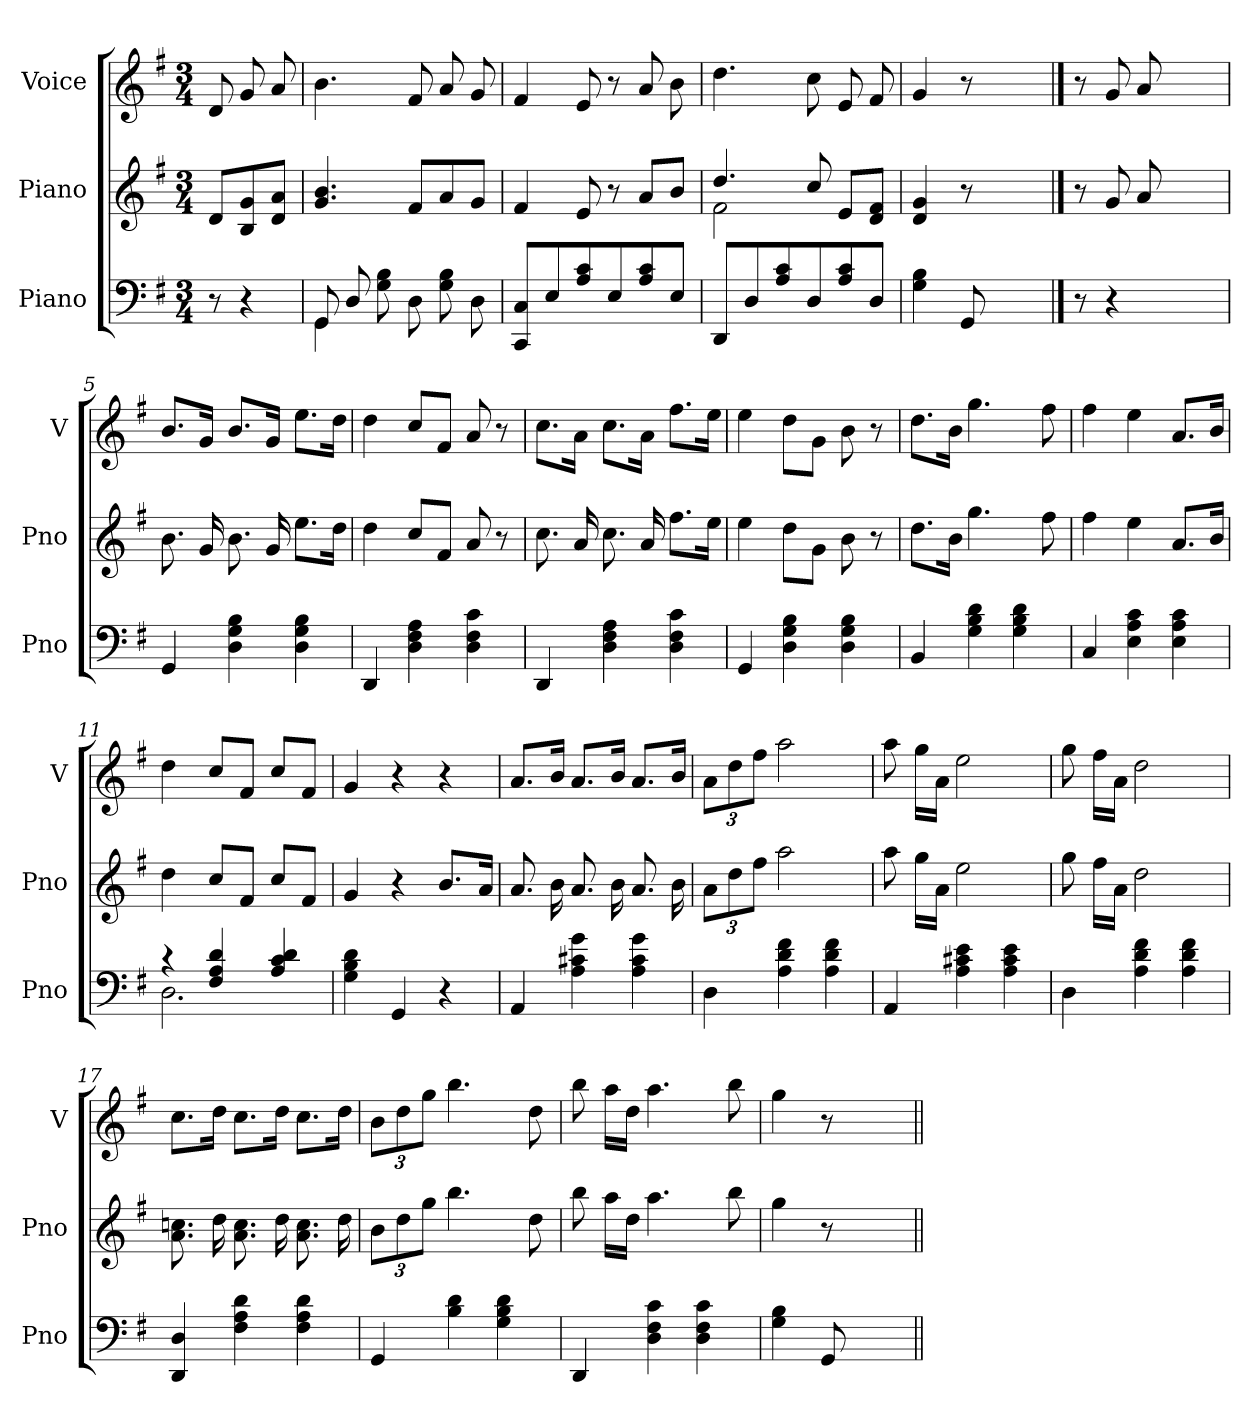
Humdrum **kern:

**kern	**kern	**kern
*part3	*part2	*part1
*staff3	*staff2	*staff1
*I"Piano	*I"Piano	*I"Voice
*I'Pno	*I'Pno	*I'V
*clefF4	*clefG2	*clefG2
*k[f#]	*k[f#]	*k[f#]
*M3/4	*M3/4	*M3/4
*MM108	*MM108	*MM108
=	=	=
8r	8d/L	8d/
4r	8B/ 8g/	8g/
.	8d/ 8a/J	8a/
=1	=1	=1
*^	*	*
8GG/	4GG\	4.g/ 4.b/	4.b\
8D/	.	.	.
8G\ 8B\	2ryy	.	.
8D\	.	8f#/L	8f#/
8G\ 8B\	.	8a/	8a/
8D\	.	8g/J	8g/
*v	*v	*	*
=2	=2	=2
8CC/ 8C/L	4f#/	4f#/
8E/	.	.
8A/ 8c/	8e/	8e/
8E/	8r	8r
8A/ 8c/	8a/L	8a/
8E/J	8b/J	8b\
=3	=3	=3
*	*^	*
8DD/L	4.dd/	2f#\	4.dd\
8D/	.	.	.
8A/ 8c/	.	.	.
8D/	8cc/	.	8cc\
8A/ 8c/	8e/L	4ryy	8e/
8D/J	8d/ 8f#/J	.	8f#/
*	*v	*v	*
=4	=4	=4
4G\ 4B\	4d/ 4g/	4g/
8GG/	8r	8r
4.ryy	4.ryy	4.ryy
==	==	==
8r	8r	8r
4r	8g/	8g/
.	8a/	8a/
4.ryy	4.ryy	4.ryy
!!LO:LB:g=z
=5	=5	=5
4GG/	8.b\	8.b/L
.	16g/	16g/Jk
4D\ 4G\ 4B\	8.b\	8.b/L
.	16g/	16g/Jk
4D\ 4G\ 4B\	8.ee\L	8.ee\L
.	16dd\Jk	16dd\Jk
=6	=6	=6
4DD/	4dd\	4dd\
4D\ 4F#\ 4A\	8cc/L	8cc/L
.	8f#/J	8f#/J
4D\ 4F#\ 4c\	8a/	8a/
.	8r	8r
=7	=7	=7
4DD/	8.cc\	8.cc\L
.	16a/	16a\Jk
4D\ 4F#\ 4A\	8.cc\	8.cc\L
.	16a/	16a\Jk
4D\ 4F#\ 4c\	8.ff#\L	8.ff#\L
.	16ee\Jk	16ee\Jk
=8	=8	=8
4GG/	4ee\	4ee\
4D\ 4G\ 4B\	8dd\L	8dd\L
.	8g\J	8g\J
4D\ 4G\ 4B\	8b\	8b\
.	8r	8r
=9	=9	=9
4BB/	8.dd\L	8.dd\L
.	16b\Jk	16b\Jk
4G\ 4B\ 4d\	4.gg\	4.gg\
4G\ 4B\ 4d\	.	.
.	8ff#\	8ff#\
!!LO:LB:g=z
=10	=10	=10
4C/	4ff#\	4ff#\
4E\ 4A\ 4c\	4ee\	4ee\
4E\ 4A\ 4c\	8.a/L	8.a/L
.	16b/Jk	16b/Jk
=11	=11	=11
*^	*	*
4r	2.D\	4dd\	4dd\
4F#/ 4A/ 4d/	.	8cc/L	8cc/L
.	.	8f#/J	8f#/J
4A/ 4c/ 4d/	.	8cc/L	8cc/L
.	.	8f#/J	8f#/J
*v	*v	*	*
=12	=12	=12
4G\ 4B\ 4d\	4g/	4g/
4GG/	4r	4r
4r	8.b/L	4r
.	16a/Jk	.
=13	=13	=13
4AA/	8.a/	8.a/L
.	16b\	16b/Jk
4A\ 4c#X\ 4g\	8.a/	8.a/L
.	16b\	16b/Jk
4A\ 4c#\ 4g\	8.a/	8.a/L
.	16b\	16b/Jk
=14	=14	=14
4D\	12a\L	12a\L
.	12dd\	12dd\
.	12ff#\J	12ff#\J
4A\ 4d\ 4f#\	2aa\	2aa\
4A\ 4d\ 4f#\	.	.
=15	=15	=15
4AA/	8aa\	8aa\
.	16gg\LL	16gg\LL
.	16a\JJ	16a\JJ
4A\ 4c#X\ 4e\	2ee\	2ee\
4A\ 4c#\ 4e\	.	.
!!LO:LB:g=z
=16	=16	=16
4D\	8gg\	8gg\
.	16ff#\LL	16ff#\LL
.	16a\JJ	16a\JJ
4A\ 4d\ 4f#\	2dd\	2dd\
4A\ 4d\ 4f#\	.	.
=17	=17	=17
4DD/ 4D/	8.a\ 8.ccn\	8.cc\L
.	16dd\	16dd\Jk
4F#\ 4A\ 4d\	8.a\ 8.cc\	8.cc\L
.	16dd\	16dd\Jk
4F#\ 4A\ 4d\	8.a\ 8.cc\	8.cc\L
.	16dd\	16dd\Jk
=18	=18	=18
4GG/	12b\L	12b\L
.	12dd\	12dd\
.	12gg\J	12gg\J
4B\ 4d\	4.bb\	4.bb\
4G\ 4B\ 4d\	.	.
.	8dd\	8dd\
=19	=19	=19
4DD/	8bb\	8bb\
.	16aa\LL	16aa\LL
.	16dd\JJ	16dd\JJ
4D\ 4F#\ 4c\	4.aa\	4.aa\
4D\ 4F#\ 4c\	.	.
.	8bb\	8bb\
=20	=20	=20
4G\ 4B\	4gg\	4gg\
8GG/	8r	8r
4.ryy	4.ryy	4.ryy
=||	=||	=||
*-	*-	*-
